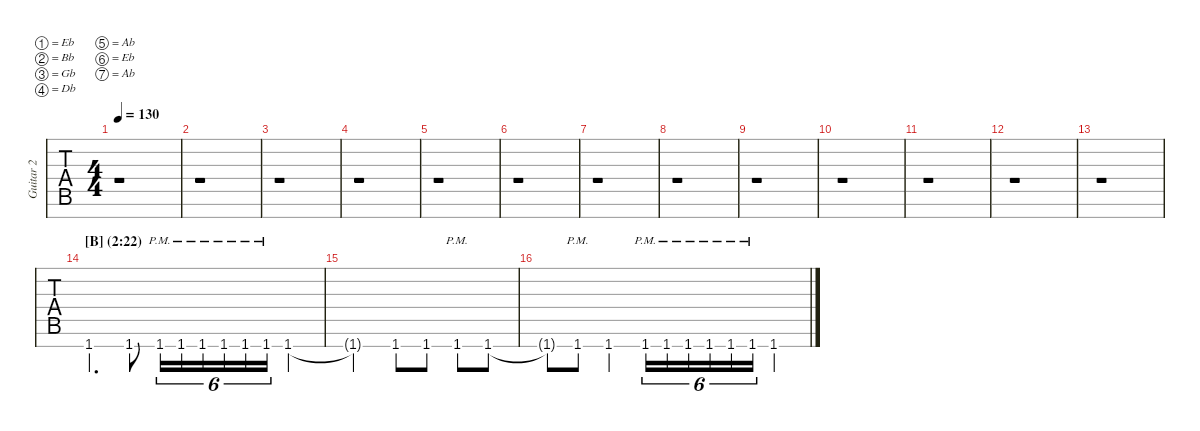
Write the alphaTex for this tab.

\defaultSystemsLayout 4
\hideDynamics
\bracketExtendMode nobrackets
\multiTrackTrackNamePolicy allsystems
\firstSystemTrackNameMode fullname
\otherSystemsTrackNameMode fullname
\track ("Guitar 2" "Guitar 2") {instrument overdrivenguitar}
\staff {tabs}
\tuning (Eb4 Bb3 Gb3 Db3 Ab2 Eb2 Ab1)
\ts (4 4)
\tempo 130
\clef g2
\ks aminor
r.1{dy mf} |
r.1 |
r.1 |
r.1 |
r.1 |
r.1 |
r.1 |
r.1 |
r.1 |
r.1 |
r.1 |
r.1 |
r.1 |
\section ("B" "(2:22)")
1.7.4{d} 1.7.8 1.7{pm}.16{tu (6 4)} 1.7{pm}.16{tu (6 4)} 1.7{pm}.16{tu (6 4)} 1.7{pm}.16{tu (6 4)} 1.7{pm}.16{tu (6 4)} 1.7{pm}.16{tu (6 4)} 1.7.4 |
1.7{t}.2 1.7.8 1.7.8 1.7{pm}.8 1.7.8 |
1.7{t}.8 1.7{pm}.8 1.7.4 1.7{pm}.16{tu (6 4)} 1.7{pm}.16{tu (6 4)} 1.7{pm}.16{tu (6 4)} 1.7{pm}.16{tu (6 4)} 1.7{pm}.16{tu (6 4)} 1.7{pm}.16{tu (6 4)} 1.7.4
